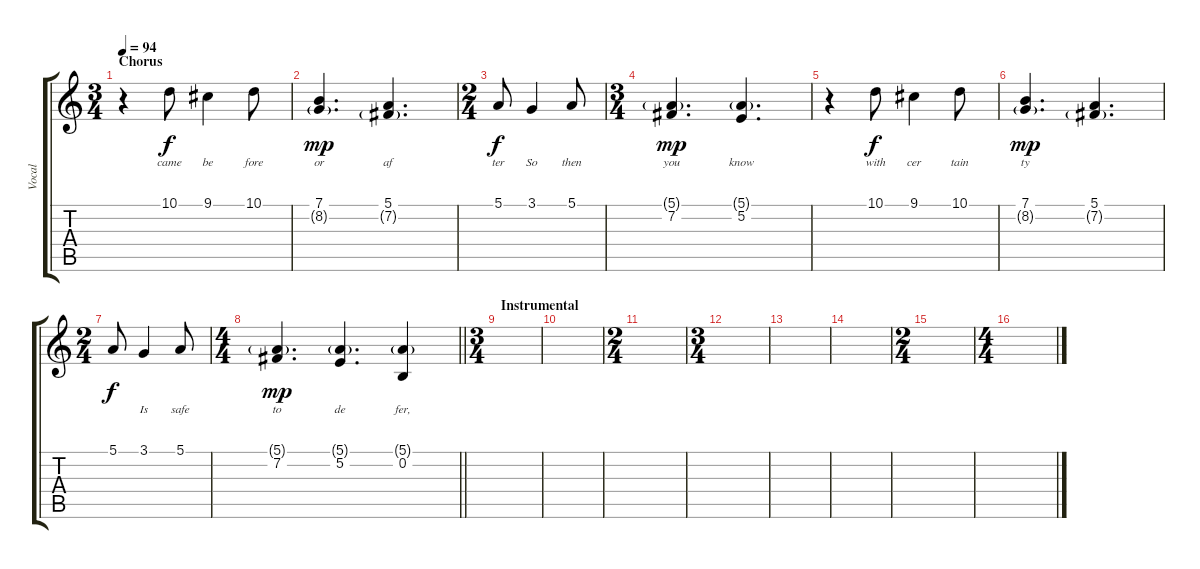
\track ("Vocal" "Vocal") {instrument acousticgrandpiano}
\staff {score tabs}
\tuning (E4 B3 G3 D3 A2 E2) {hide}
\ts (3 4)
\section ("" "Chorus")
\tempo 94
\clef g2
\ks c
r.4{dy f} 10.1.8{lyrics (0 "came") lyrics (1 "") lyrics (2 "") lyrics (3 "") lyrics (4 "")} 9.1.4{lyrics (0 "be") lyrics (1 "") lyrics (2 "") lyrics (3 "") lyrics (4 "")} 10.1.8{lyrics (0 "fore") lyrics (1 "") lyrics (2 "") lyrics (3 "") lyrics (4 "")} |
(7.1 8.2{g}).4{d lyrics (0 "or") lyrics (1 "") lyrics (2 "") lyrics (3 "") lyrics (4 "") dy mp} (5.1 7.2{g}).4{d lyrics (0 "af") lyrics (1 "") lyrics (2 "") lyrics (3 "") lyrics (4 "")} |
\ts (2 4)
5.1.8{lyrics (0 "ter") lyrics (1 "") lyrics (2 "") lyrics (3 "") lyrics (4 "") dy f} 3.1.4{lyrics (0 "So") lyrics (1 "") lyrics (2 "") lyrics (3 "") lyrics (4 "")} 5.1.8{lyrics (0 "then") lyrics (1 "") lyrics (2 "") lyrics (3 "") lyrics (4 "")} |
\ts (3 4)
(5.1{g} 7.2).4{d lyrics (0 "you") lyrics (1 "") lyrics (2 "") lyrics (3 "") lyrics (4 "") dy mp} (5.1{g} 5.2).4{d lyrics (0 "know") lyrics (1 "") lyrics (2 "") lyrics (3 "") lyrics (4 "")} |
r.4 10.1.8{lyrics (0 "with") lyrics (1 "") lyrics (2 "") lyrics (3 "") lyrics (4 "") dy f} 9.1.4{lyrics (0 "cer") lyrics (1 "") lyrics (2 "") lyrics (3 "") lyrics (4 "")} 10.1.8{lyrics (0 "tain") lyrics (1 "") lyrics (2 "") lyrics (3 "") lyrics (4 "")} |
(7.1 8.2{g}).4{d lyrics (0 "ty") lyrics (1 "") lyrics (2 "") lyrics (3 "") lyrics (4 "") dy mp} (5.1 7.2{g}).4{d lyrics (0 "") lyrics (1 "") lyrics (2 "") lyrics (3 "") lyrics (4 "")} |
\ts (2 4)
5.1.8{lyrics (0 "") lyrics (1 "") lyrics (2 "") lyrics (3 "") lyrics (4 "") dy f} 3.1.4{lyrics (0 "Is") lyrics (1 "") lyrics (2 "") lyrics (3 "") lyrics (4 "")} 5.1.8{lyrics (0 "safe") lyrics (1 "") lyrics (2 "") lyrics (3 "") lyrics (4 "")} |
\ts (4 4)
\barLineRight lightlight
(5.1{g} 7.2).4{d lyrics (0 "to") lyrics (1 "") lyrics (2 "") lyrics (3 "") lyrics (4 "") dy mp} (5.1{g} 5.2).4{d lyrics (0 "de") lyrics (1 "") lyrics (2 "") lyrics (3 "") lyrics (4 "")} (5.1{g} 0.2).4{lyrics (0 "fer,") lyrics (1 "") lyrics (2 "") lyrics (3 "") lyrics (4 "")} |
\ts (3 4)
\section ("" "Instrumental")
|
|
\ts (2 4)
|
\ts (3 4)
|
|
|
\ts (2 4)
|
\ts (4 4)
